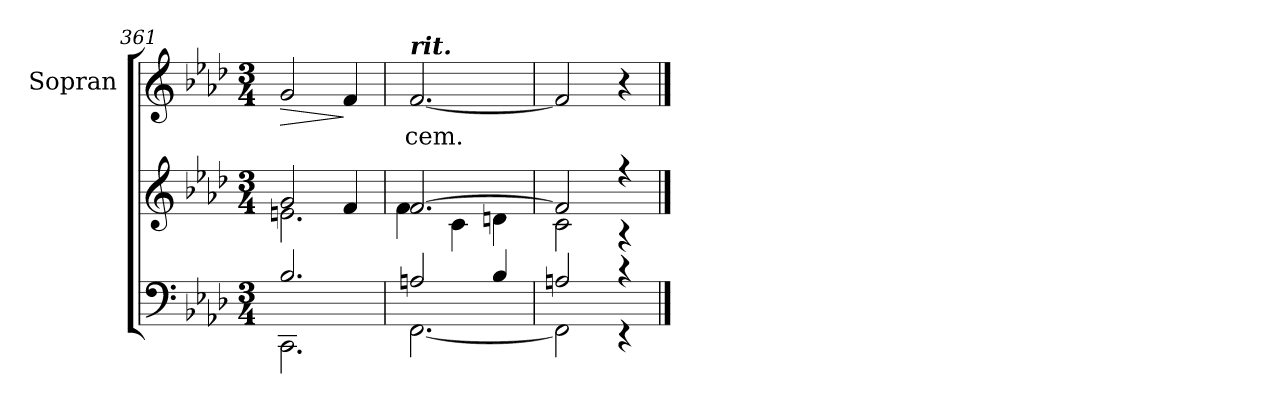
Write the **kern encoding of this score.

**kern	**kern	**kern	**text	**dynam
*part2	*part2	*part1	*part1	*part1
*staff3	*staff2	*staff1	*staff1	*staff1
*	*	*I"Sopran	*	*
*	*	*I'S.	*	*
*clefF4	*clefG2	*clefG2	*	*
*k[b-e-a-d-]	*k[b-e-a-d-]	*k[b-e-a-d-]	*	*
*A-:	*A-:	*A-:	*	*
*M3/4	*M3/4	*M3/4	*	*
=361	=361	=361	=361	=361
*^	*^	*	*	*
!	!	!	!	!	!	!LO:HP:b
2.B-/	2.CC\	2g/	2.en\	2g/	.	>
.	.	4f/	.	4f/	.	]
=362	=362	=362	=362	=362	=362	=362
!	!	!	!	!LO:TX:a:Bi:t=rit.	!	!
!	!	!	!	!	!LO:LY:b	!
2An/	[<2.FF\	[>2.f/	4f\	[2.f/	-cem.	.
.	.	.	4c\	.	.	.
4B-/	.	.	4dn\	.	.	.
=363	=363	=363	=363	=363	=363	=363
2An/	2FF\]	2f/]	2c\	2f/]	.	.
4r	4r	4r	4r	4r	.	.
*v	*v	*	*	*	*	*
*	*v	*v	*	*	*
==	==	==	==	==
*-	*-	*-	*-	*-
